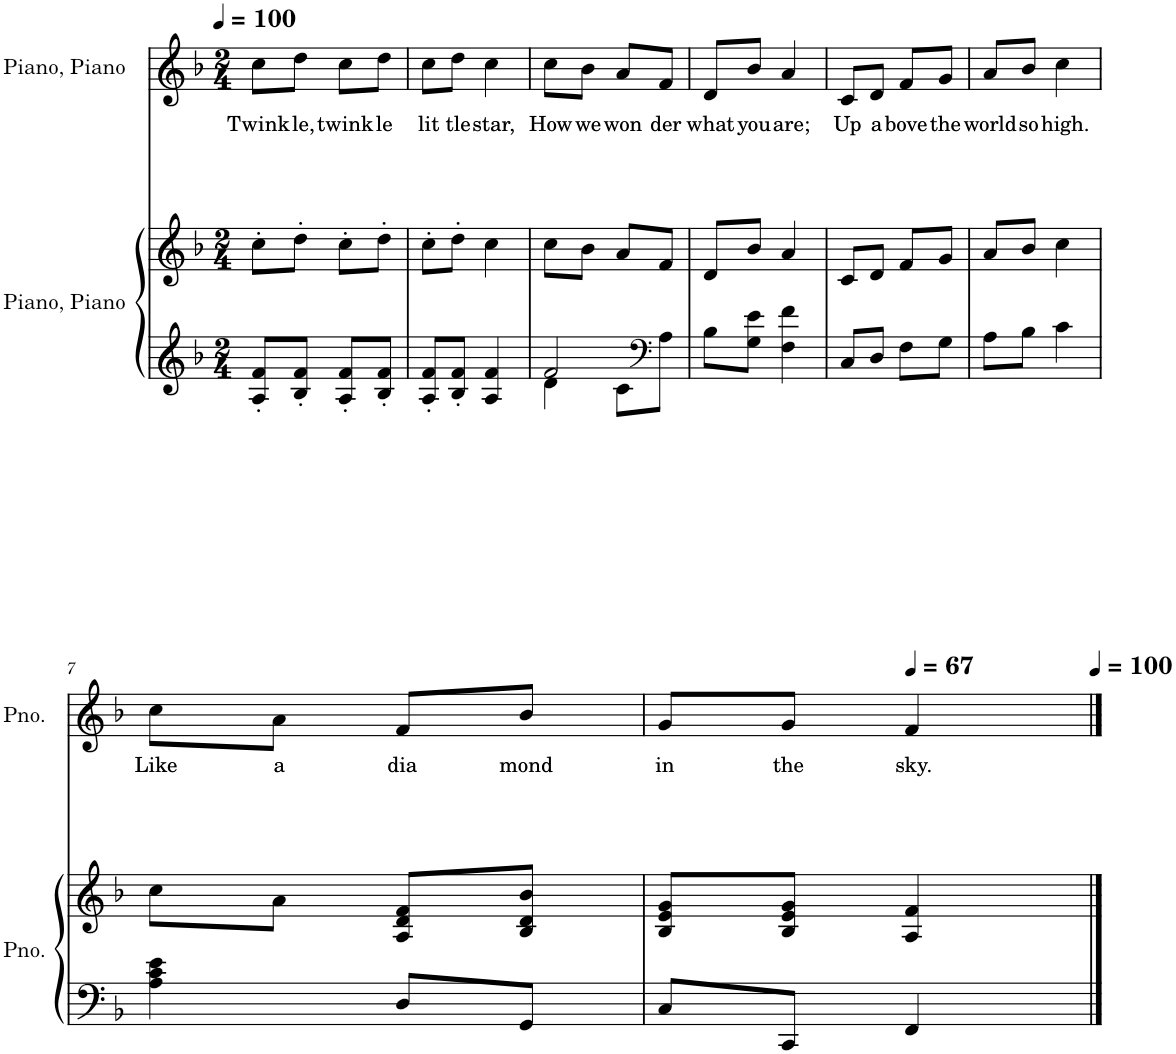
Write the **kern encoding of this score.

**kern	**kern	**kern	**text
*part2	*part2	*part1	*part1
*staff3	*staff2	*staff1	*staff1
*I"Piano, Piano	*	*I"Piano, Piano	*
*I'Pno.	*	*I'Pno.	*
*clefG2	*clefG2	*clefG2	*
*k[b-]	*k[b-]	*k[b-]	*
*M2/4	*M2/4	*M2/4	*
*MM100	*MM100	*MM100	*
=1	=1	=1	=1
!	!	!	!LO:LY:b
8A/' 8f/'L	8cc'\L	8cc\L	Twink
!	!	!	!LO:LY:b
8B-/' 8f/'J	8dd'\J	8dd\J	le,
!	!	!	!LO:LY:b
8A/' 8f/'L	8cc'\L	8cc\L	twink
!	!	!	!LO:LY:b
8B-/' 8f/'J	8dd'\J	8dd\J	le
=2	=2	=2	=2
!	!	!	!LO:LY:b
8A/' 8f/'L	8cc'\L	8cc\L	lit
!	!	!	!LO:LY:b
8B-/' 8f/'J	8dd'\J	8dd\J	tle
!	!	!	!LO:LY:b
4A/ 4f/	4cc\	4cc\	star,
=3	=3	=3	=3
*^	*	*	*
!	!	!	!	!LO:LY:b
2f/	4d\	8cc\L	8cc\L	How
!	!	!	!	!LO:LY:b
.	.	8b-\J	8b-\J	we
!	!	!	!	!LO:LY:b
.	8c\L	8a/L	8a/L	won
*clefF4	*	*	*	*
!	!	!	!	!LO:LY:b
.	8A\J	8f/J	8f/J	der
=4	=4	=4	=4	=4
!	!	!	!	!LO:LY:b
*v	*v	*	*	*
8B-\L	8d/L	8d/L	what
!	!	!	!LO:LY:b
8G\ 8e\J	8b-/J	8b-/J	you
!	!	!	!LO:LY:b
4F\ 4f\	4a/	4a/	are;
=5	=5	=5	=5
!	!	!	!LO:LY:b
8C/L	8c/L	8c/L	Up
!	!	!	!LO:LY:b
8D/J	8d/J	8d/J	a
!	!	!	!LO:LY:b
8F\L	8f/L	8f/L	bove
!	!	!	!LO:LY:b
8G\J	8g/J	8g/J	the
=6	=6	=6	=6
!	!	!	!LO:LY:b
8A\L	8a/L	8a/L	world
!	!	!	!LO:LY:b
8B-\J	8b-/J	8b-/J	so
!	!	!	!LO:LY:b
4c\	4cc\	4cc\	high.
!!LO:LB:g=z
=7	=7	=7	=7
!	!	!	!LO:LY:b
4A\ 4c\ 4e\	8cc\L	8cc\L	Like
!	!	!	!LO:LY:b
.	8a\J	8a\J	a
!	!	!	!LO:LY:b
8D/L	8A/ 8d/ 8f/L	8f/L	dia
!	!	!	!LO:LY:b
8GG/J	8B-/ 8d/ 8b-/J	8b-/J	mond
=8	=8	=8	=8
!	!	!	!LO:LY:b
*	*	*^	*
8C/L	8B-/ 8e/ 8g/L	8g/L	4.ryy	in
!	!	!	!	!LO:LY:b
8CC/J	8B-/ 8e/ 8g/J	8g/J	.	the
*	*	*MM67	*	*
!	!	!	!	!LO:LY:b
4FF/	4A/ 4f/	4f/	.	sky.
*	*	*MM100	*	*
.	.	.	8ryy	.
*	*	*v	*v	*
==	==	==	==
*-	*-	*-	*-
